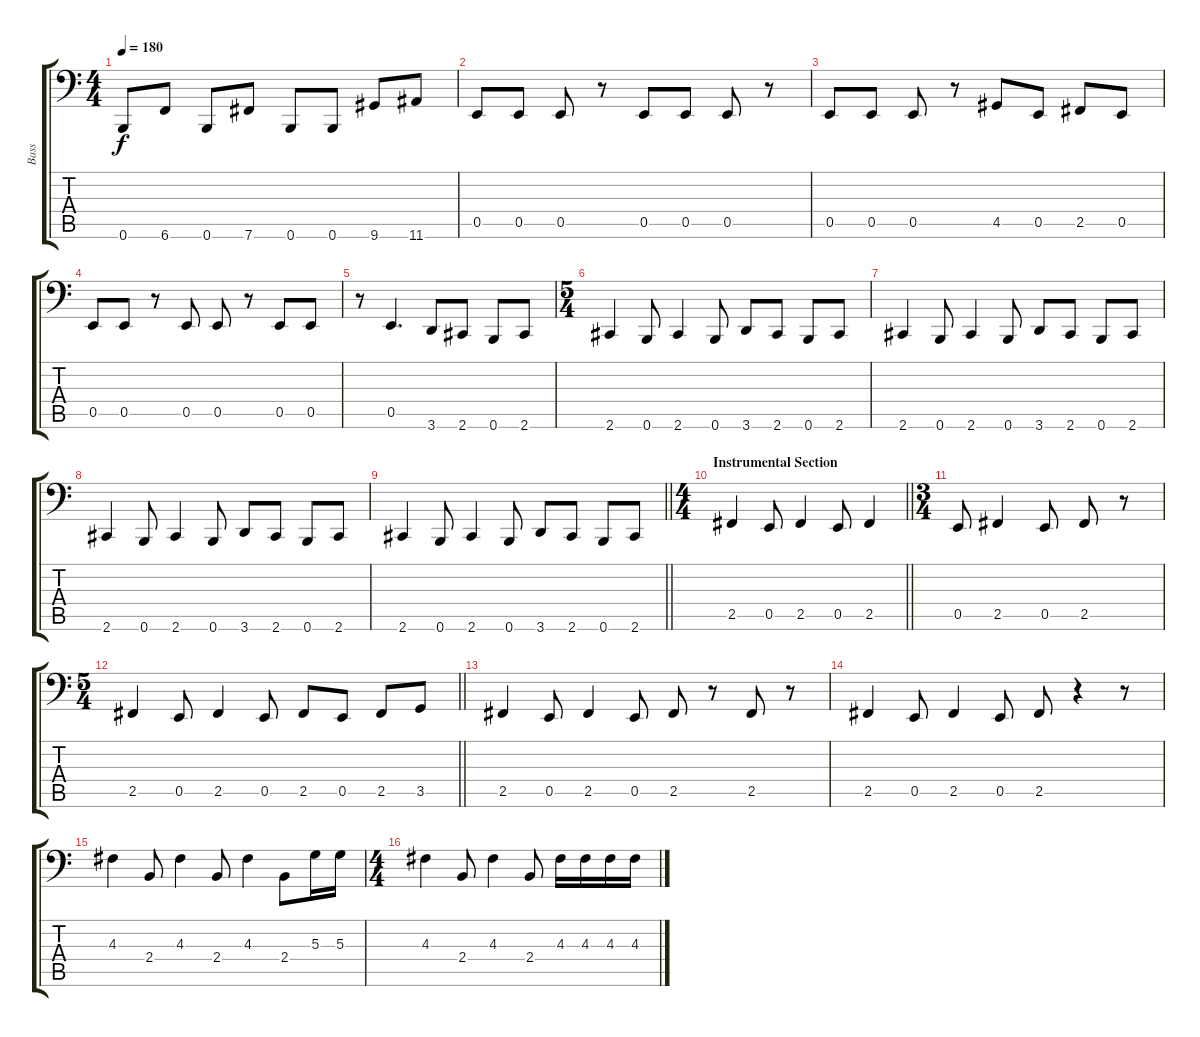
\track ("Bass" "Bass") {instrument electricbassfinger}
\staff {score tabs}
\tuning (C3 G2 D2 A1 E1 B0) {hide}
\ts (4 4)
\tempo 180
\clef f4
\ks c
0.6.8{dy f} 6.6.8 0.6.8 7.6.8 0.6.8 0.6.8 9.6.8 11.6.8 |
0.5.8 0.5.8 0.5.8 r.8 0.5.8 0.5.8 0.5.8 r.8 |
0.5.8 0.5.8 0.5.8 r.8 4.5.8 0.5.8 2.5.8 0.5.8 |
0.5.8 0.5.8 r.8 0.5.8 0.5.8 r.8 0.5.8 0.5.8 |
r.8 0.5.4{d} 3.6.8 2.6.8 0.6.8 2.6.8 |
\ts (5 4)
2.6.4 0.6.8 2.6.4 0.6.8 3.6.8 2.6.8 0.6.8 2.6.8 |
2.6.4 0.6.8 2.6.4 0.6.8 3.6.8 2.6.8 0.6.8 2.6.8 |
2.6.4 0.6.8 2.6.4 0.6.8 3.6.8 2.6.8 0.6.8 2.6.8 |
\barLineRight lightlight
2.6.4 0.6.8 2.6.4 0.6.8 3.6.8 2.6.8 0.6.8 2.6.8 |
\ts (4 4)
\section ("" "Instrumental Section")
\barLineRight lightlight
2.5.4 0.5.8 2.5.4 0.5.8 2.5.4 |
\ts (3 4)
0.5.8 2.5.4 0.5.8 2.5.8 r.8 |
\ts (5 4)
\barLineRight lightlight
2.5.4 0.5.8 2.5.4 0.5.8 2.5.8 0.5.8 2.5.8 3.5.8 |
2.5.4 0.5.8 2.5.4 0.5.8 2.5.8 r.8 2.5.8 r.8 |
2.5.4 0.5.8 2.5.4 0.5.8 2.5.8 r.4 r.8 |
4.3.4 2.4.8 4.3.4 2.4.8 4.3.4 2.4.8 5.3.16 5.3.16 |
\ts (4 4)
4.3.4 2.4.8 4.3.4 2.4.8 4.3.16 4.3.16 4.3.16 4.3.16
